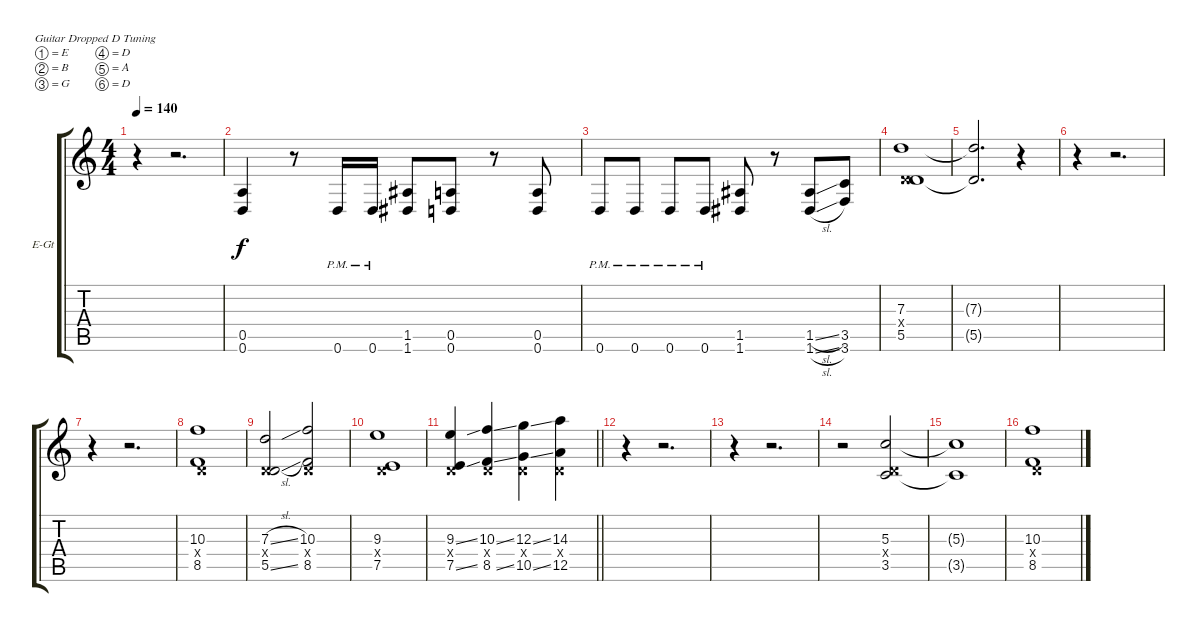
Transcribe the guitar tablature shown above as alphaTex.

\bracketExtendMode groupsimilarinstruments
\firstSystemTrackNameOrientation horizontal
\otherSystemsTrackNameOrientation horizontal
\track ("Rythm Guitar" "E-Gt") {instrument distortionguitar}
\staff {score tabs}
\tuning (E4 B3 G3 D3 A2 D2)
\ts (4 4)
\tempo 140
\clef g2
\ks c
r.4{dy f} r.2{d} |
(0.5 0.6).4 r.8 0.6{pm}.16 0.6{pm}.16 (1.5 1.6).8 (0.5 0.6).8 r.8 (0.5 0.6).8 |
0.6{pm}.8 0.6{pm}.8 0.6{pm}.8 0.6{pm}.8 (1.5 1.6).8 r.8 (1.5{sl} 1.6{sl}).8 (3.5 3.6).8 |
(7.3 0.4{x} 5.5).1 |
(7.3{t} 5.5{t}).2{d} r.4 |
r.4 r.2{d} |
r.4 r.2{d} |
(10.3 0.4{x} 8.5).1 |
(7.3{sl} 0.4{x} 5.5{sl}).2 (10.3 0.4{x} 8.5).2 |
(9.3 0.4{x} 7.5).1 |
\barLineRight lightlight
(9.3{ss} 0.4{x} 7.5{ss}).4 (10.3{ss} 0.4{x} 8.5{ss}).4 (12.3{ss} 0.4{x} 10.5{ss}).4 (14.3 0.4{x} 12.5).4 |
r.4 r.2{d} |
r.4 r.2{d} |
r.2 (5.3 0.4{x} 3.5).2 |
(5.3{t} 3.5{t}).1 |
(10.3 0.4{x} 8.5).1
